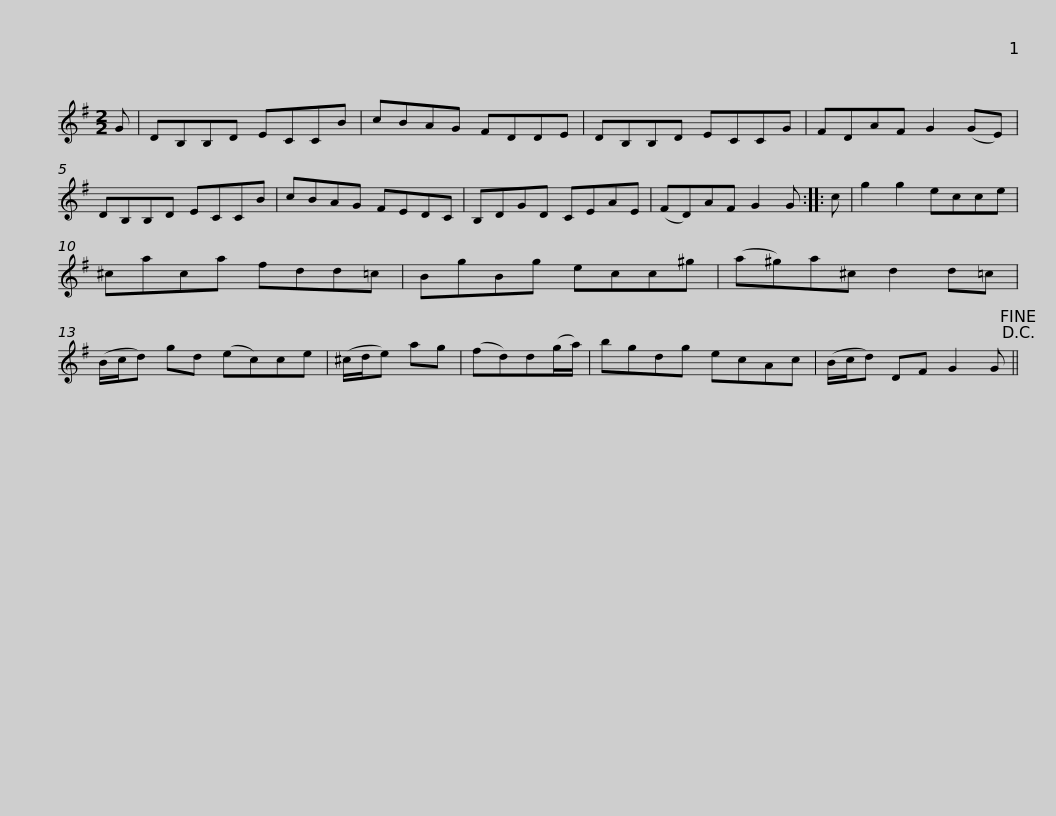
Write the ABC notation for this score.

X:1
L:1/8
M:2/2
I:linebreak $
K:G
V:1 treble
V:1
 G | DB,B,D ECCB | cBAG FDDE | DB,B,D ECCG | FDAF G2 (GE) | %5
 DB,B,D ECCB |$ cBAG FEDC | B,DGD CEAE | (FD)AF G2 G :: c | %10
 g2 g2 ecce | ^caca fdd=c |$ BgBg ecc^g | (a^g)a^c d2 d=c | (B/c/d) gd (ec)ce | %15
 (^c/d/e) ag | (fd)d(g/a/) | bgdg ecAc |$ (B/c/d) DF G2 G!D.C.!!fine! || %19
